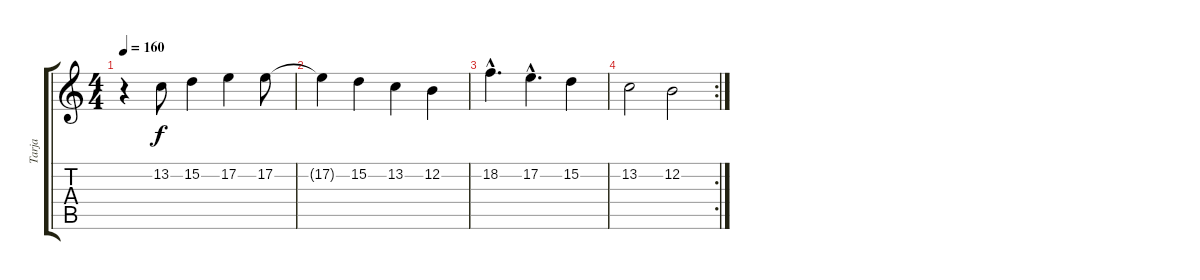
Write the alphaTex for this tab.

\track ("Tarja" "Tarja") {instrument lead6voice}
\staff {score tabs}
\tuning (E4 B3 G3 D3 A2 E2) {hide}
\ts (4 4)
\tempo 160
\clef g2
\ks c
r.4{dy f} 13.2.8 15.2.4 17.2.4 17.2.8 |
17.2{t}.4 15.2.4 13.2.4 12.2.4 |
18.2{hac}.4{d} 17.2{hac}.4{d} 15.2.4 |
\rc 2
13.2.2 12.2.2
